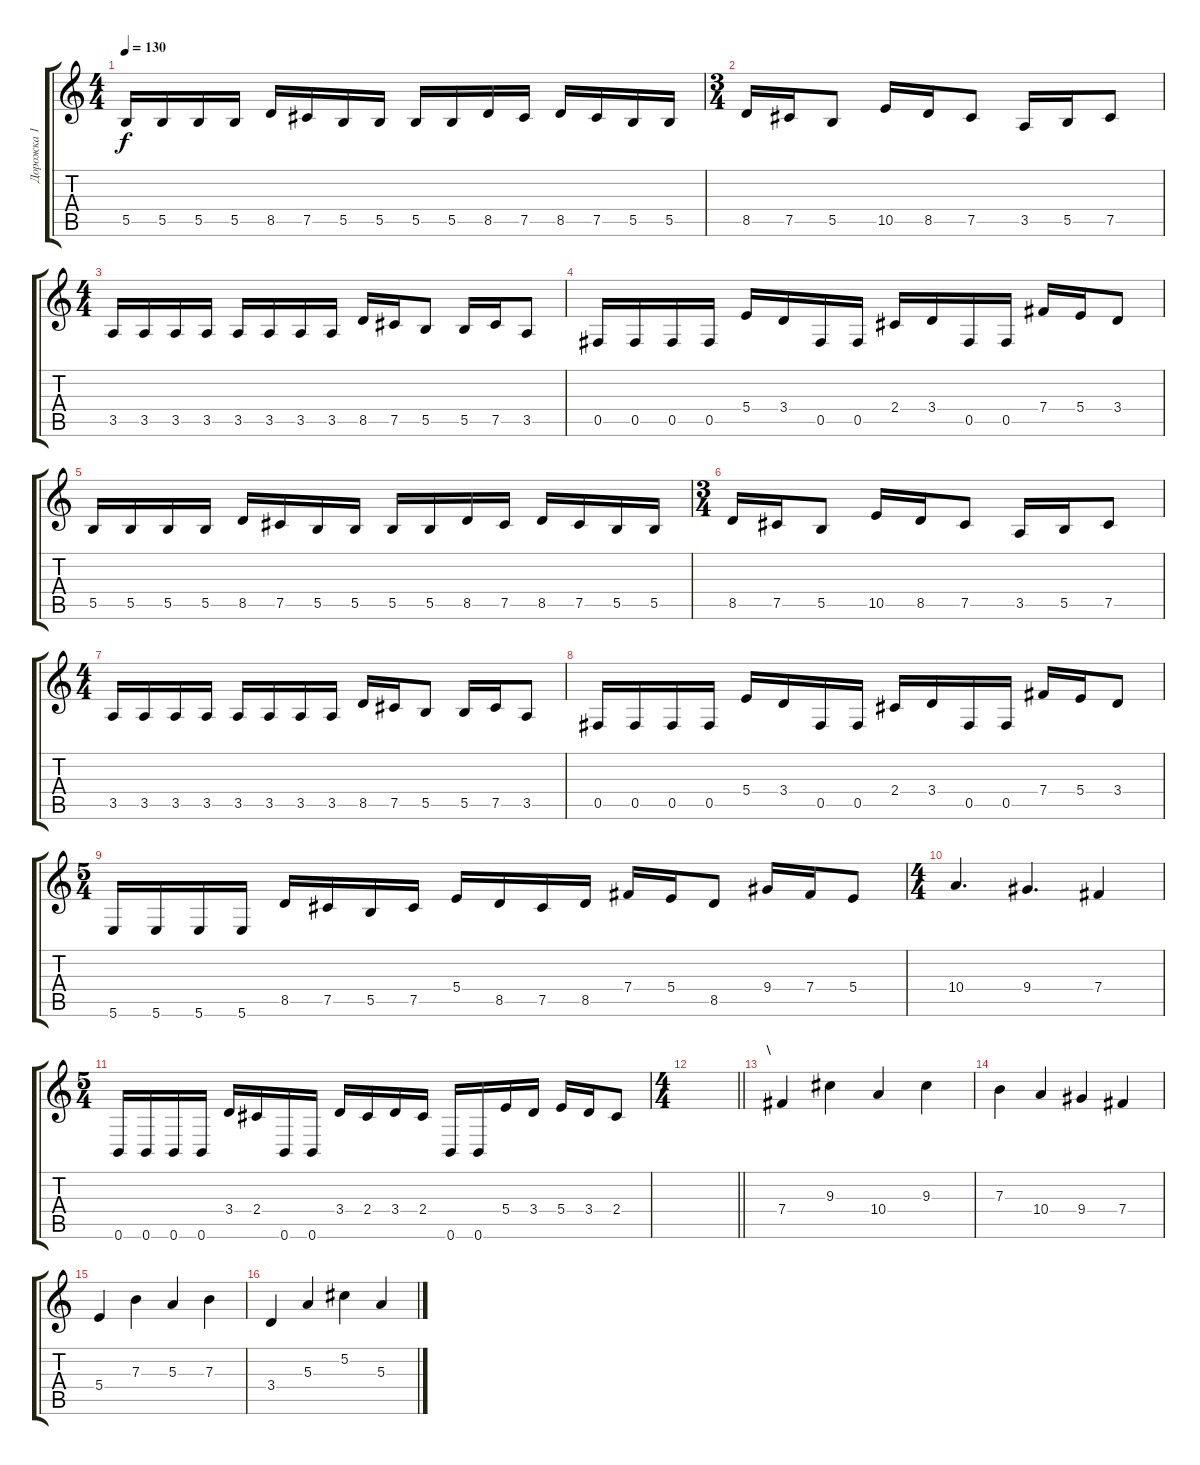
\track ("Дорожка 1" "Дорожка 1") {instrument distortionguitar}
\staff {score tabs}
\tuning (Db4 Ab3 E3 B2 Gb2 B1) {hide}
\ts (4 4)
\section ("" " ")
\tempo 130
\clef g2
\ks c
5.5.16{dy f} 5.5.16 5.5.16 5.5.16 8.5.16 7.5.16 5.5.16 5.5.16 5.5.16 5.5.16 8.5.16 7.5.16 8.5.16 7.5.16 5.5.16 5.5.16 |
\ts (3 4)
8.5.16 7.5.16 5.5.8 10.5.16 8.5.16 7.5.8 3.5.16 5.5.16 7.5.8 |
\ts (4 4)
3.5.16 3.5.16 3.5.16 3.5.16 3.5.16 3.5.16 3.5.16 3.5.16 8.5.16 7.5.16 5.5.8 5.5.16 7.5.16 3.5.8 |
0.5.16 0.5.16 0.5.16 0.5.16 5.4.16 3.4.16 0.5.16 0.5.16 2.4.16 3.4.16 0.5.16 0.5.16 7.4.16 5.4.16 3.4.8 |
5.5.16 5.5.16 5.5.16 5.5.16 8.5.16 7.5.16 5.5.16 5.5.16 5.5.16 5.5.16 8.5.16 7.5.16 8.5.16 7.5.16 5.5.16 5.5.16 |
\ts (3 4)
8.5.16 7.5.16 5.5.8 10.5.16 8.5.16 7.5.8 3.5.16 5.5.16 7.5.8 |
\ts (4 4)
3.5.16 3.5.16 3.5.16 3.5.16 3.5.16 3.5.16 3.5.16 3.5.16 8.5.16 7.5.16 5.5.8 5.5.16 7.5.16 3.5.8 |
0.5.16 0.5.16 0.5.16 0.5.16 5.4.16 3.4.16 0.5.16 0.5.16 2.4.16 3.4.16 0.5.16 0.5.16 7.4.16 5.4.16 3.4.8 |
\ts (5 4)
5.6.16 5.6.16 5.6.16 5.6.16 8.5.16 7.5.16 5.5.16 7.5.16 5.4.16 8.5.16 7.5.16 8.5.16 7.4.16 5.4.16 8.5.8 9.4.16 7.4.16 5.4.8 |
\ts (4 4)
10.4.4{d} 9.4.4{d} 7.4.4 |
\ts (5 4)
0.6.16 0.6.16 0.6.16 0.6.16 3.4.16 2.4.16 0.6.16 0.6.16 3.4.16 2.4.16 3.4.16 2.4.16 0.6.16 0.6.16 5.4.16 3.4.16 5.4.16 3.4.16 2.4.8 |
\ts (4 4)
\barLineRight lightlight
|
\section ("" " \\")
7.4.4 9.3.4 10.4.4 9.3.4 |
7.3.4 10.4.4 9.4.4 7.4.4 |
5.4.4 7.3.4 5.3.4 7.3.4 |
3.4.4 5.3.4 5.2.4 5.3.4
